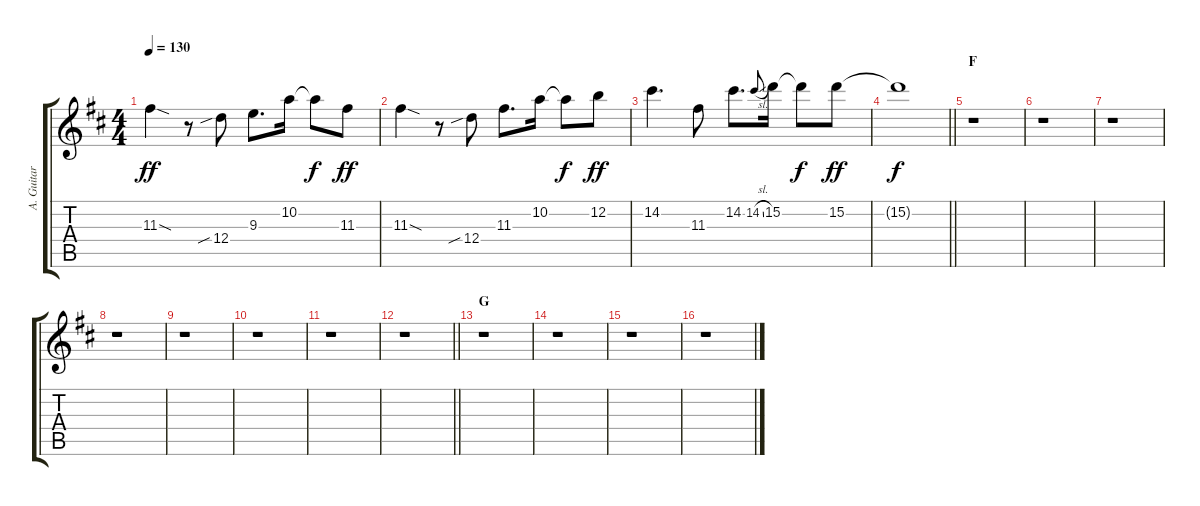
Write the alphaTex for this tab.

\track ("A. Guitar II" "A. Guitar ") {instrument acousticguitarsteel}
\staff {score tabs}
\tuning (E4 B3 G3 D3 A2 E2) {hide}
\ts (4 4)
\tempo 130
\clef g2
\ks d
11.3{sod}.4{dy ff} r.8 12.4{sib}.8 9.3.8{d} 10.2.16 10.2{t}.8{dy f} 11.3.8{dy ff} |
11.3{sod}.4 r.8 12.4{sib}.8 11.3.8{d} 10.2.16 10.2{t}.8{dy f} 12.2.8{dy ff} |
14.2.4{d} 11.3.8 14.2.8{d} 14.2{sl}.8{gr onbeat} 15.2.16 15.2{t}.8{dy f} 15.2.8{dy ff} |
\barLineRight lightlight
15.2{t}.1{dy f} |
\section ("" "F")
r.1 |
r.1 |
r.1 |
r.1 |
r.1 |
r.1 |
r.1 |
\barLineRight lightlight
r.1 |
\section ("" "G")
r.1 |
r.1 |
r.1 |
r.1
